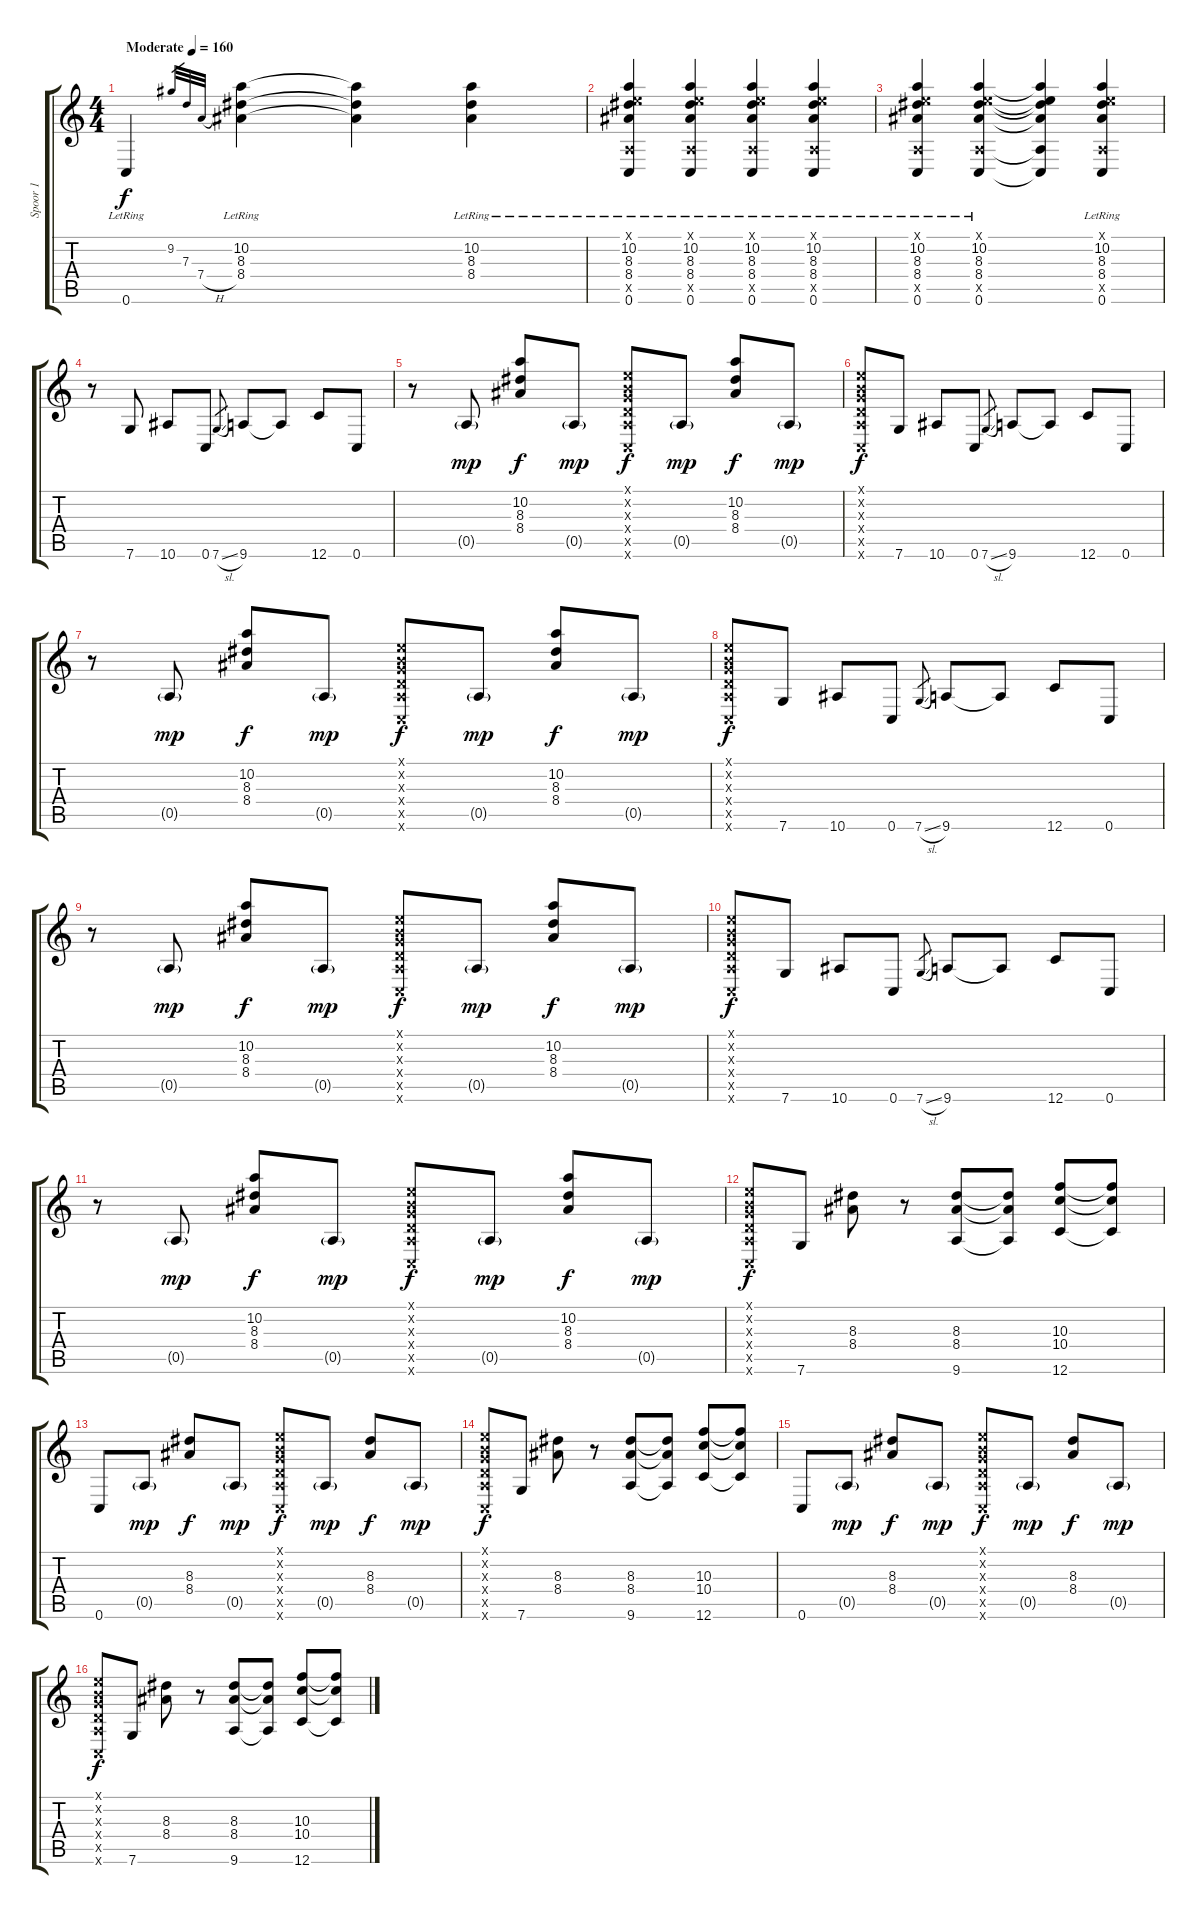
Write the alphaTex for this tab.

\track ("Spoor 1" "Spoor 1") {instrument acousticguitarsteel}
\staff {score tabs}
\tuning (E4 B3 G3 D3 A2 C2) {hide}
\ts (4 4)
\tempo (160 "Moderate")
\clef g2
\ks c
0.6{lr}.4{dy f instrument acousticguitarsteel} 9.2.32{gr} 7.3.32{gr} 7.4{h}.32{gr} (10.2{lr} 8.3{lr} 8.4{lr}).4 (10.2{t} 8.3{t} 8.4{t}).4 (10.2{lr} 8.3{lr} 8.4{lr}).4 |
(0.1{x} 10.2{lr} 8.3{lr} 8.4{lr} 0.5{x} 0.6{lr}).4 (0.1{x} 10.2{lr} 8.3{lr} 8.4{lr} 0.5{x} 0.6{lr}).4 (0.1{x} 10.2{lr} 8.3{lr} 8.4{lr} 0.5{x} 0.6{lr}).4 (0.1{x} 10.2{lr} 8.3{lr} 8.4{lr} 0.5{x} 0.6{lr}).4 |
(0.1{x} 10.2{lr} 8.3{lr} 8.4{lr} 0.5{x} 0.6{lr}).4 (0.1{x} 10.2{lr} 8.3{lr} 8.4{lr} 0.5{x} 0.6{lr}).4 (0.1{t} 10.2{t} 8.3{t} 8.4{t} 0.5{t} 0.6{t}).4 (0.1{x} 10.2{lr} 8.3{lr} 8.4{lr} 0.5{x} 0.6{lr}).4 |
r.8 7.6.8 10.6.8 0.6.8 7.6{sl}.8{gr} 9.6.8 9.6{t}.8 12.6.8 0.6.8 |
r.8 0.5{g}.8{dy mp} (10.2 8.3 8.4).8{dy f} 0.5{g}.8{dy mp} (0.1{x} 0.2{x} 0.3{x} 0.4{x} 0.5{x} 0.6{x}).8{dy f} 0.5{g}.8{dy mp} (10.2 8.3 8.4).8{dy f} 0.5{g}.8{dy mp} |
(0.1{x} 0.2{x} 0.3{x} 0.4{x} 0.5{x} 0.6{x}).8{dy f} 7.6.8 10.6.8 0.6.8 7.6{sl}.8{gr} 9.6.8 9.6{t}.8 12.6.8 0.6.8 |
r.8 0.5{g}.8{dy mp} (10.2 8.3 8.4).8{dy f} 0.5{g}.8{dy mp} (0.1{x} 0.2{x} 0.3{x} 0.4{x} 0.5{x} 0.6{x}).8{dy f} 0.5{g}.8{dy mp} (10.2 8.3 8.4).8{dy f} 0.5{g}.8{dy mp} |
(0.1{x} 0.2{x} 0.3{x} 0.4{x} 0.5{x} 0.6{x}).8{dy f} 7.6.8 10.6.8 0.6.8 7.6{sl}.8{gr} 9.6.8 9.6{t}.8 12.6.8 0.6.8 |
r.8 0.5{g}.8{dy mp} (10.2 8.3 8.4).8{dy f} 0.5{g}.8{dy mp} (0.1{x} 0.2{x} 0.3{x} 0.4{x} 0.5{x} 0.6{x}).8{dy f} 0.5{g}.8{dy mp} (10.2 8.3 8.4).8{dy f} 0.5{g}.8{dy mp} |
(0.1{x} 0.2{x} 0.3{x} 0.4{x} 0.5{x} 0.6{x}).8{dy f} 7.6.8 10.6.8 0.6.8 7.6{sl}.8{gr} 9.6.8 9.6{t}.8 12.6.8 0.6.8 |
r.8 0.5{g}.8{dy mp} (10.2 8.3 8.4).8{dy f} 0.5{g}.8{dy mp} (0.1{x} 0.2{x} 0.3{x} 0.4{x} 0.5{x} 0.6{x}).8{dy f} 0.5{g}.8{dy mp} (10.2 8.3 8.4).8{dy f} 0.5{g}.8{dy mp} |
(0.1{x} 0.2{x} 0.3{x} 0.4{x} 0.5{x} 0.6{x}).8{dy f} 7.6.8 (8.3 8.4).8 r.8 (8.3 8.4 9.6).8 (8.3{t} 8.4{t} 9.6{t}).8 (10.3 10.4 12.6).8 (10.3{t} 10.4{t} 12.6{t}).8 |
0.6.8 0.5{g}.8{dy mp} (8.3 8.4).8{dy f} 0.5{g}.8{dy mp} (0.1{x} 0.2{x} 0.3{x} 0.4{x} 0.5{x} 0.6{x}).8{dy f} 0.5{g}.8{dy mp} (8.3 8.4).8{dy f} 0.5{g}.8{dy mp} |
(0.1{x} 0.2{x} 0.3{x} 0.4{x} 0.5{x} 0.6{x}).8{dy f} 7.6.8 (8.3 8.4).8 r.8 (8.3 8.4 9.6).8 (8.3{t} 8.4{t} 9.6{t}).8 (10.3 10.4 12.6).8 (10.3{t} 10.4{t} 12.6{t}).8 |
0.6.8 0.5{g}.8{dy mp} (8.3 8.4).8{dy f} 0.5{g}.8{dy mp} (0.1{x} 0.2{x} 0.3{x} 0.4{x} 0.5{x} 0.6{x}).8{dy f} 0.5{g}.8{dy mp} (8.3 8.4).8{dy f} 0.5{g}.8{dy mp} |
(0.1{x} 0.2{x} 0.3{x} 0.4{x} 0.5{x} 0.6{x}).8{dy f} 7.6.8 (8.3 8.4).8 r.8 (8.3 8.4 9.6).8 (8.3{t} 8.4{t} 9.6{t}).8 (10.3 10.4 12.6).8 (10.3{t} 10.4{t} 12.6{t}).8
